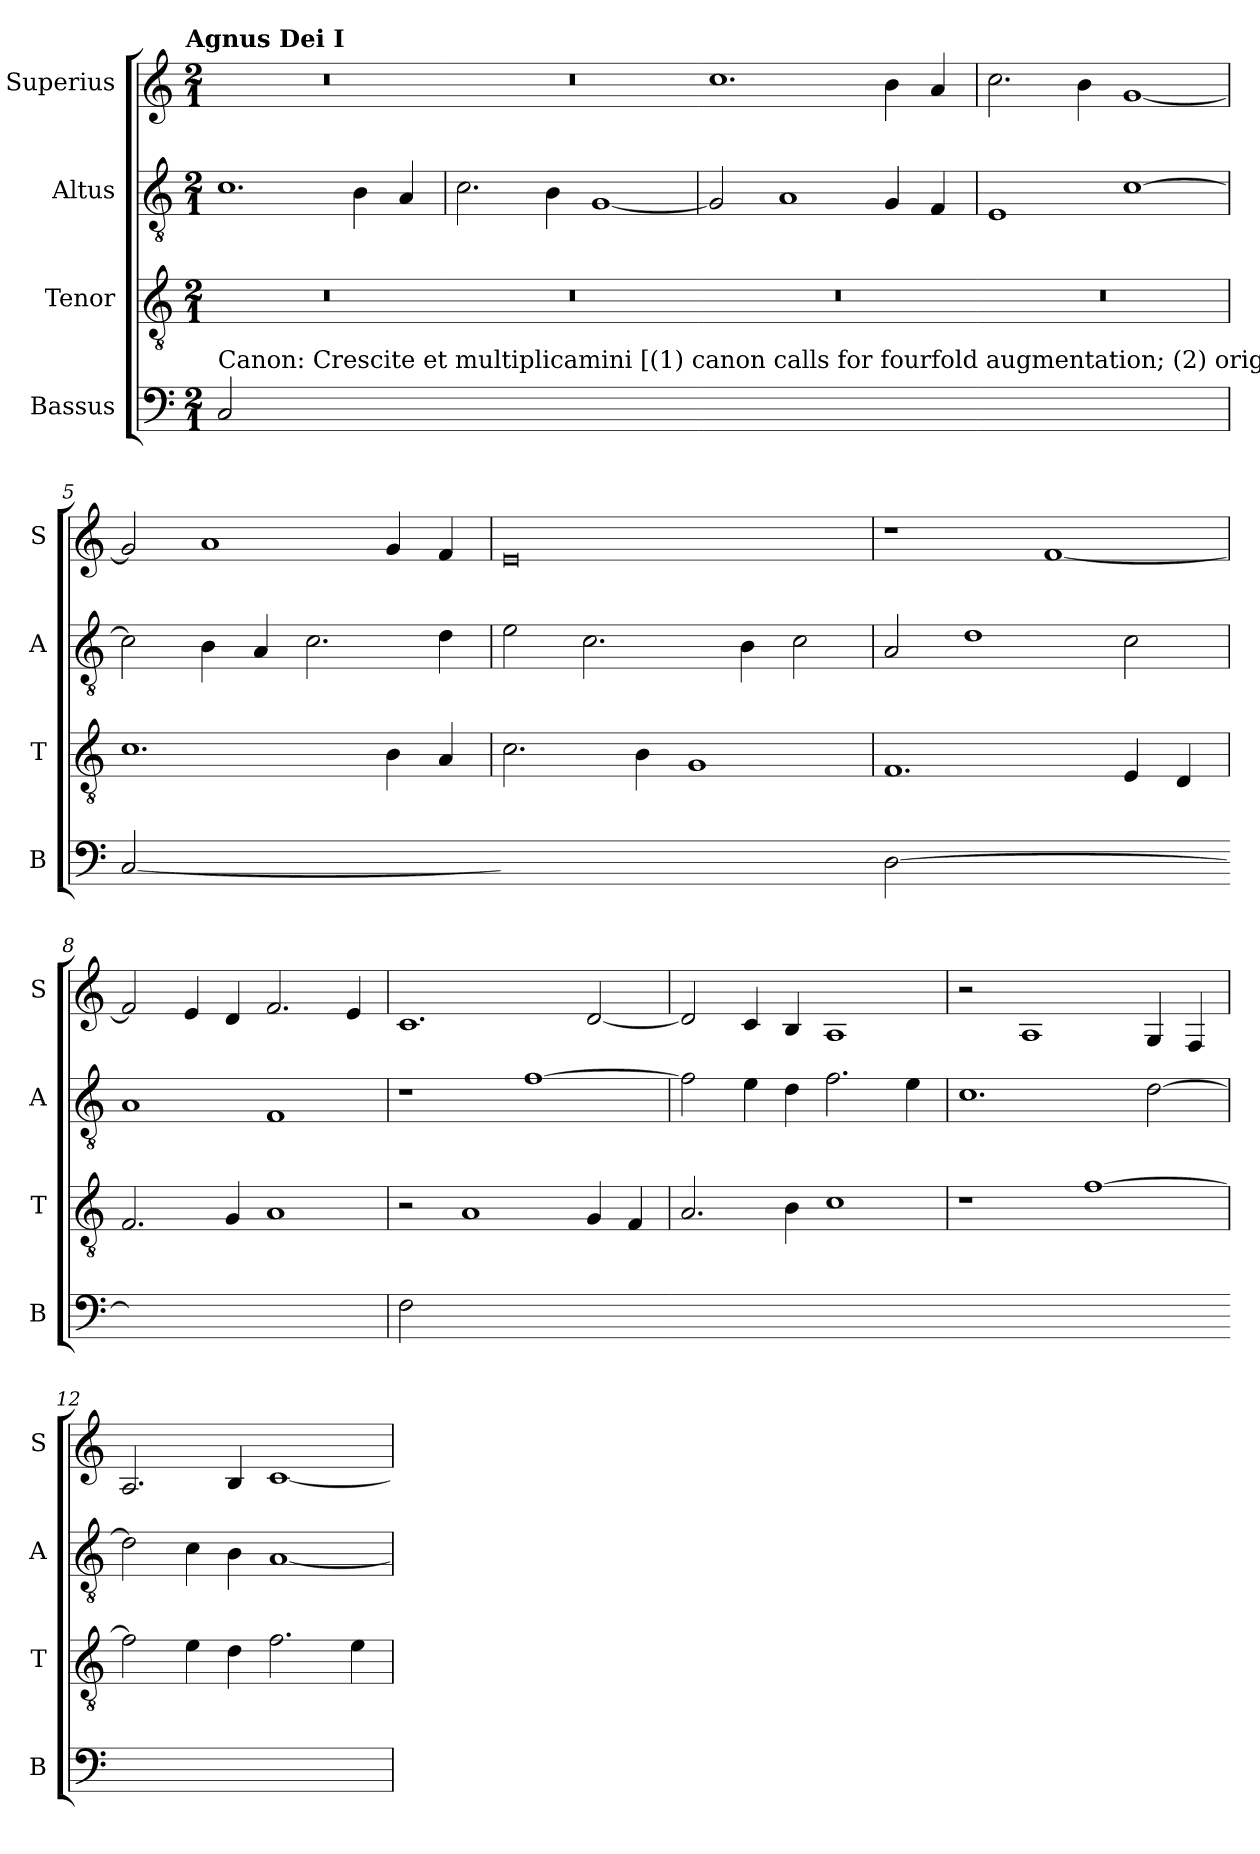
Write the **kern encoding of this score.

**kern	**kern	**kern	**kern
*part4	*part3	*part2	*part1
*staff4	*staff3	*staff2	*staff1
*I"Bassus	*I"Tenor	*I"Altus	*I"Superius
*I'B	*I'T	*I'A	*I'S
*clefF4	*clefGv2	*clefGv2	*clefG2
*k[]	*k[]	*k[]	*k[]
!!LO:TX:omd:t=Agnus Dei I
*M2/1	*M2/1	*M2/1	*M2/1
=1	=1	=1	=1
!LO:TX:a:t=Canon&colon; Crescite et multiplicamini [(1) canon calls for fourfold augmentation; (2) original signatures indicate inversion]	!	!	!
!LO:N:vis=2	!	!	!
[y0C	0r	1.c	0r
.	.	4B\	.
.	.	4A/	.
=2-	=2	=2	=2
!LO:N:vis=2	!	!	!
0Cyy_y	0r	2.c\	0r
.	.	4B\	.
.	.	[1G	.
=3-	=3	=3	=3
!LO:N:vis=2	!	!	!
0Cyy_	0r	2G/]	1.cc
.	.	1A	.
.	.	4G/	4b\
.	.	4F/	4a/
=4-	=4	=4	=4
!LO:N:vis=2	!	!	!
0Cyy]	0r	1E	2.cc\
.	.	.	4b\
.	.	[1c	[1g
=5	=5	=5	=5
!LO:N:vis=2	!	!	!
[0C	1.c	2c\]	2g/]
.	.	4B\	1a
.	.	4A/	.
.	.	2.c\	.
.	4B\	.	4g/
.	4A/	4d\	4f/
=6-	=6	=6	=6
!LO:N:vis=2	!	!	!
0Cyy]	2.c\	2e\	0e
.	.	2.c\	.
.	4B\	.	.
.	1G	.	.
.	.	4B\	.
.	.	2c\	.
=7-	=7	=7	=7
!LO:N:vis=2	!	!	!
[0D	1.F	2A/	1r
.	.	1d	.
.	.	.	[1f
.	4E/	2c\	.
.	4D/	.	.
=8-	=8	=8	=8
!LO:N:vis=2	!	!	!
0Dyy]	2.F/	1A	2f/]
.	.	.	4e/
.	4G/	.	4d/
.	1A	1F	2.f/
.	.	.	4e/
=9	=9	=9	=9
!LO:N:vis=2	!	!	!
[y0F	2r	1r	1.c
.	1A	.	.
.	.	[1f	.
.	4G/	.	[2d/
.	4F/	.	.
=10-	=10	=10	=10
!LO:N:vis=2	!	!	!
0Fyy_y	2.A/	2f\]	2d/]
.	.	4e\	4c/
.	4B\	4d\	4B/
.	1c	2.f\	1A
.	.	4e\	.
=11-	=11	=11	=11
!LO:N:vis=2	!	!	!
0Fyy_	1r	1.c	2r
.	.	.	1A
.	[1f	.	.
.	.	[2d\	4G/
.	.	.	4F/
=12-	=12	=12	=12
!LO:N:vis=2	!	!	!
0Fyy]	2f\]	2d\]	2.A/
.	4e\	4c\	.
.	4d\	4B\	4B/
.	2.f\	[1A	[1c
.	4e\	.	.
=	=	=	=
*-	*-	*-	*-
